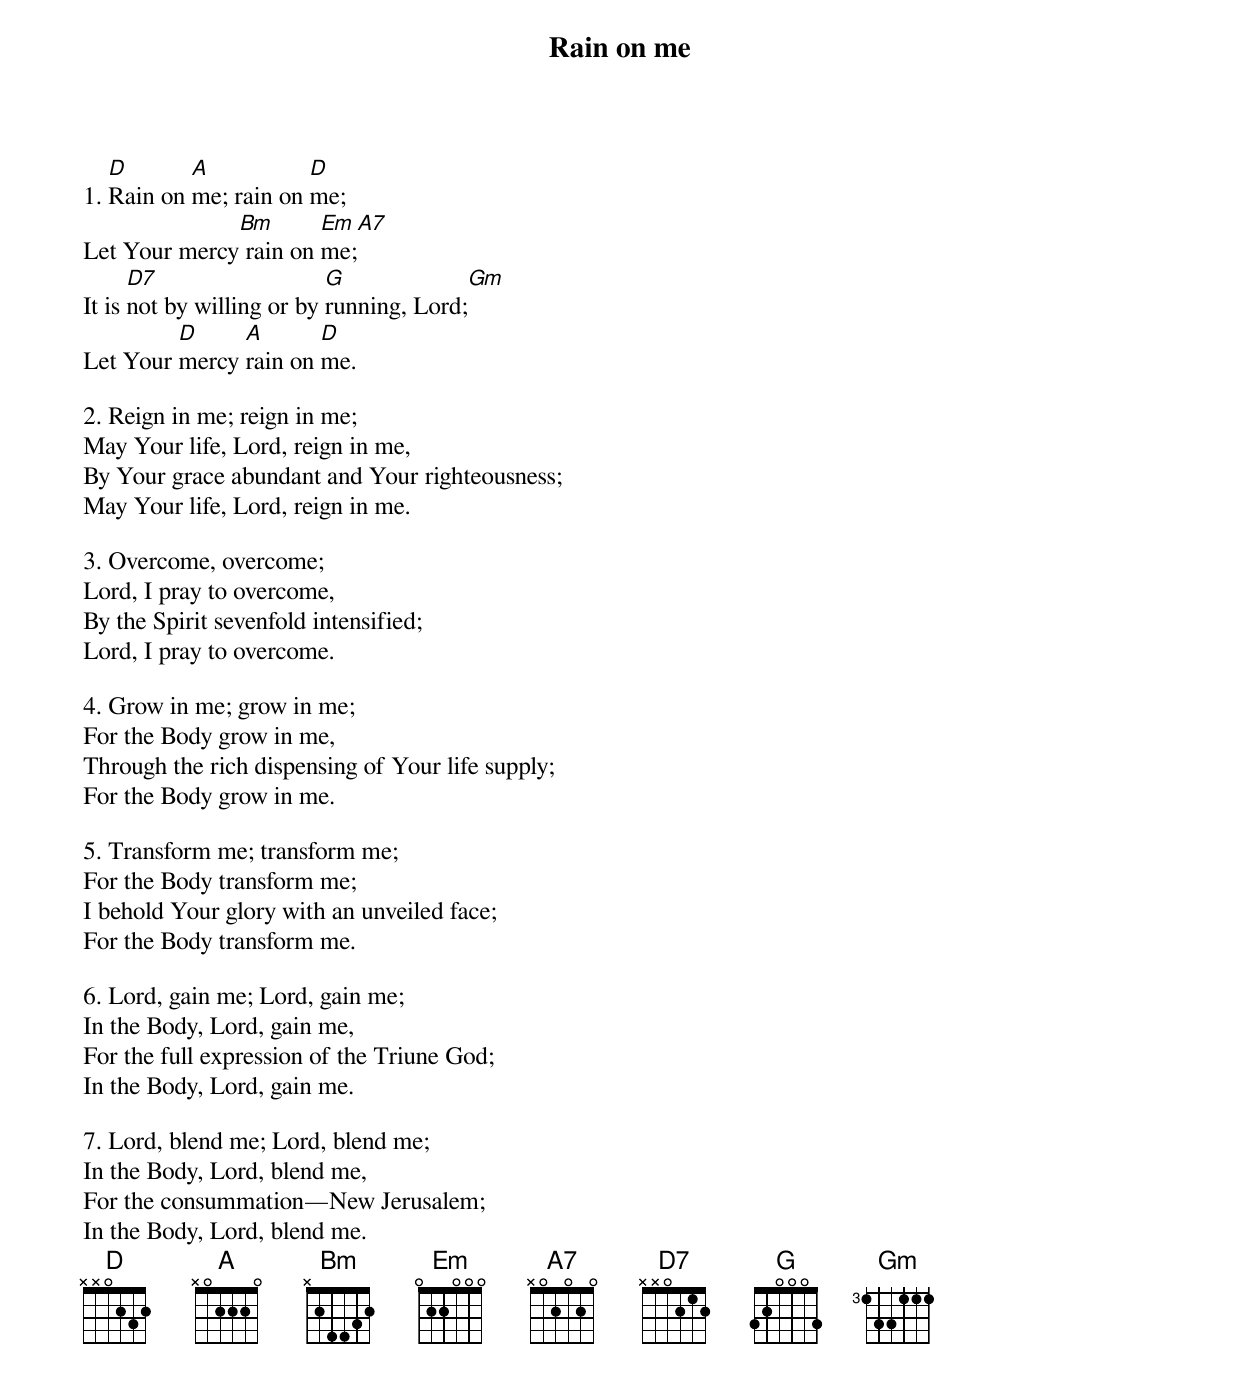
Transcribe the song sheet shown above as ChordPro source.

{t:Rain on me}

1. [D]Rain on [A]me; rain on [D]me;
Let Your mercy[Bm] rain on [Em]me;[A7]
It is [D7]not by willing or by [G]running, Lord;[Gm]
Let Your [D]mercy [A]rain on [D]me.

2. Reign in me; reign in me;
May Your life, Lord, reign in me,
By Your grace abundant and Your righteousness;
May Your life, Lord, reign in me.

3. Overcome, overcome;
Lord, I pray to overcome,
By the Spirit sevenfold intensified;
Lord, I pray to overcome.

4. Grow in me; grow in me;
For the Body grow in me,
Through the rich dispensing of Your life supply;
For the Body grow in me.

5. Transform me; transform me;
For the Body transform me;
I behold Your glory with an unveiled face;
For the Body transform me.

6. Lord, gain me; Lord, gain me;
In the Body, Lord, gain me,
For the full expression of the Triune God;
In the Body, Lord, gain me.

7. Lord, blend me; Lord, blend me;
In the Body, Lord, blend me,
For the consummation—New Jerusalem;
In the Body, Lord, blend me.
